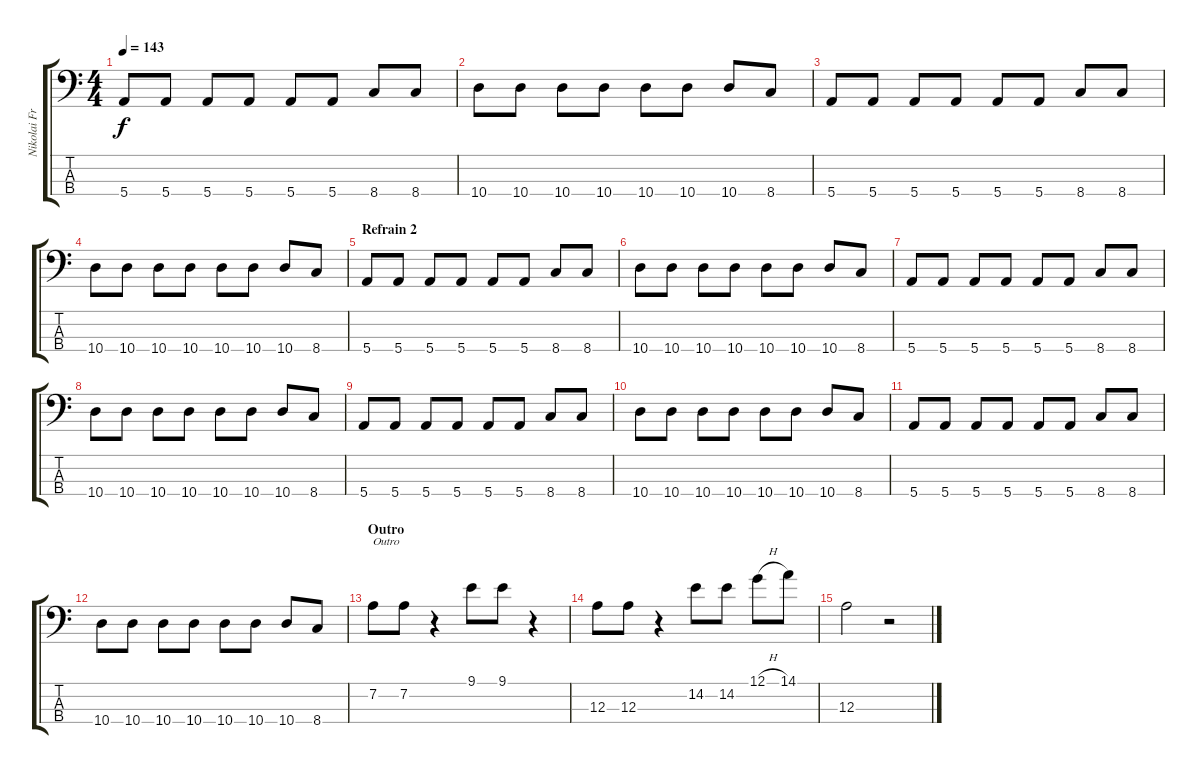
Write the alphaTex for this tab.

\track ("Nikolai Fraiture" "Nikolai Fr") {instrument electricbasspick}
\staff {score tabs}
\tuning (G2 D2 A1 E1) {hide}
\ts (4 4)
\tempo 143
\clef f4
\ks c
5.4.8{dy f} 5.4.8 5.4.8 5.4.8 5.4.8 5.4.8 8.4.8 8.4.8 |
10.4.8 10.4.8 10.4.8 10.4.8 10.4.8 10.4.8 10.4.8 8.4.8 |
5.4.8 5.4.8 5.4.8 5.4.8 5.4.8 5.4.8 8.4.8 8.4.8 |
10.4.8 10.4.8 10.4.8 10.4.8 10.4.8 10.4.8 10.4.8 8.4.8 |
\section ("" "Refrain 2")
5.4.8 5.4.8 5.4.8 5.4.8 5.4.8 5.4.8 8.4.8 8.4.8 |
10.4.8 10.4.8 10.4.8 10.4.8 10.4.8 10.4.8 10.4.8 8.4.8 |
5.4.8 5.4.8 5.4.8 5.4.8 5.4.8 5.4.8 8.4.8 8.4.8 |
10.4.8 10.4.8 10.4.8 10.4.8 10.4.8 10.4.8 10.4.8 8.4.8 |
5.4.8 5.4.8 5.4.8 5.4.8 5.4.8 5.4.8 8.4.8 8.4.8 |
10.4.8 10.4.8 10.4.8 10.4.8 10.4.8 10.4.8 10.4.8 8.4.8 |
5.4.8 5.4.8 5.4.8 5.4.8 5.4.8 5.4.8 8.4.8 8.4.8 |
10.4.8 10.4.8 10.4.8 10.4.8 10.4.8 10.4.8 10.4.8 8.4.8 |
\section ("" "Outro")
7.2.8{txt "Outro"} 7.2.8 r.4 9.1.8 9.1.8 r.4 |
12.3.8 12.3.8 r.4 14.2.8 14.2.8 12.1{h}.8 14.1.8 |
12.3.2 r.2
